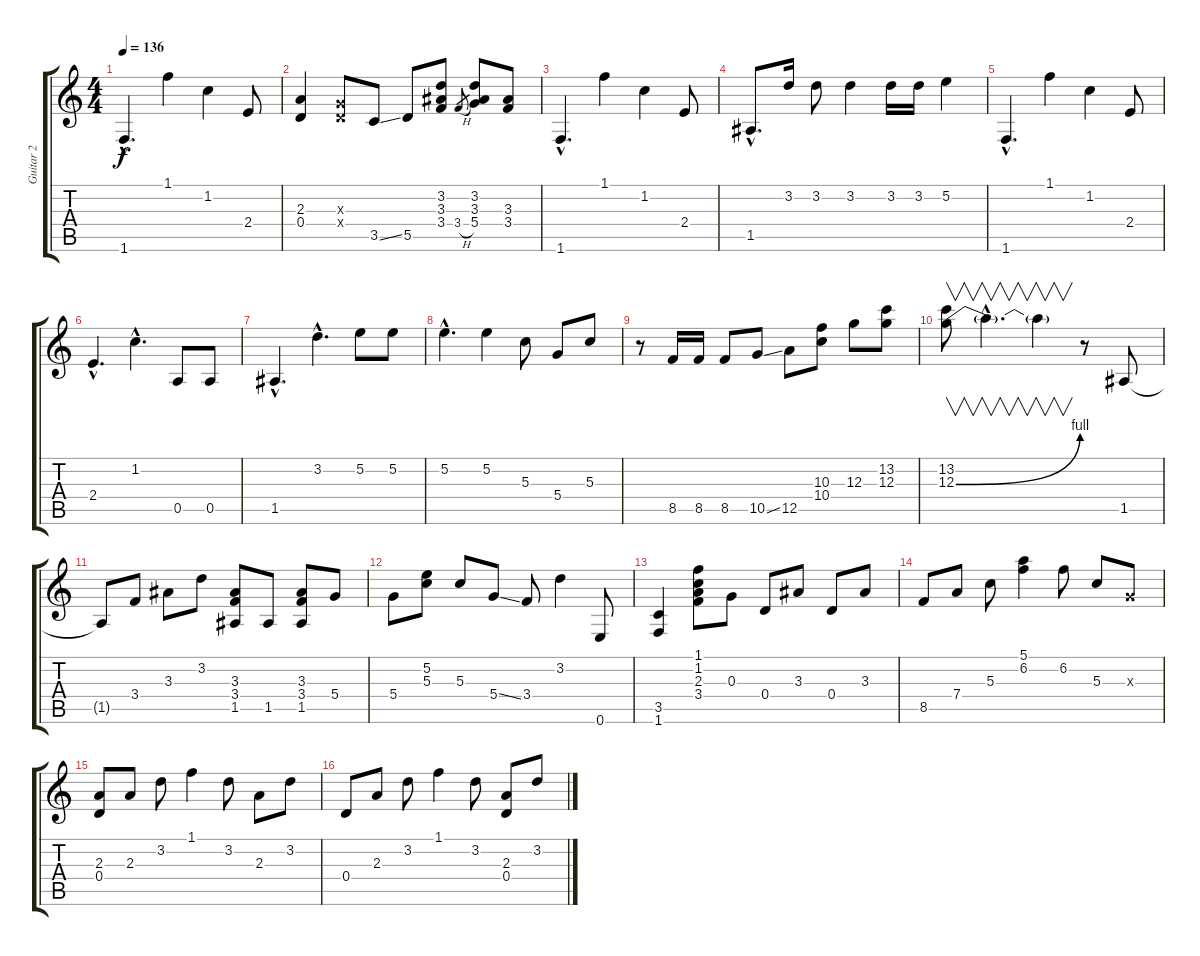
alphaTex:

\track ("Guitar 2" "Guitar 2") {instrument electricguitarclean}
\staff {score tabs}
\tuning (E4 B3 G3 D3 A2 E2) {hide}
\ts (4 4)
\tempo 136
\clef g2
\ks c
1.6{hac}.4{d dy f} 1.1.4 1.2.4 2.4.8 |
(2.3 0.4).4 (0.3{x} 0.4{x}).8 3.5{ss}.8 5.5.8 (3.2 3.3 3.4).8 3.4{h}.8{gr} (3.2 3.3 5.4).8 (3.3 3.4).8 |
1.6{hac}.4{d} 1.1.4 1.2.4 2.4.8 |
1.5{hac}.8{d} 3.2.16 3.2.8 3.2.4 3.2.16 3.2.16 5.2.4 |
1.6{hac}.4{d} 1.1.4 1.2.4 2.4.8 |
2.4{hac}.4{d} 1.2{hac}.4{d} 0.5.8 0.5.8 |
1.5{hac}.4{d} 3.2{hac}.4{d} 5.2.8 5.2.8 |
5.2{hac}.4{d} 5.2.4 5.3.8 5.4.8 5.3.8 |
r.8 8.5.16 8.5.16 8.5.8 10.5{ss}.8 12.5.8 (10.3 10.4).8 12.3.8 (13.2 12.3).8 |
(13.2 12.3{be (bend 0 0 60 4)}).8{v} 12.3{hac t}.4{v d} 12.3{t}.4{v} r.8 1.5.8 |
1.5{t}.8 3.4.8 3.3.8 3.2.8 (3.3 3.4 1.5).8 1.5.8 (3.3 3.4 1.5).8 5.4.8 |
5.4.8 (5.2 5.3).8 5.3.8 5.4{ss}.8 3.4.8 3.2.4 0.6.8 |
(3.5 1.6).4 (1.1 1.2 2.3 3.4).8 0.3.8 0.4.8 3.3.8 0.4.8 3.3.8 |
8.5.8 7.4.8 5.3.8 (5.1 6.2).4 6.2.8 5.3.8 0.3{x}.8 |
(2.3 0.4).8 2.3.8 3.2.8 1.1.4 3.2.8 2.3.8 3.2.8 |
0.4.8 2.3.8 3.2.8 1.1.4 3.2.8 (2.3 0.4).8 3.2.8
